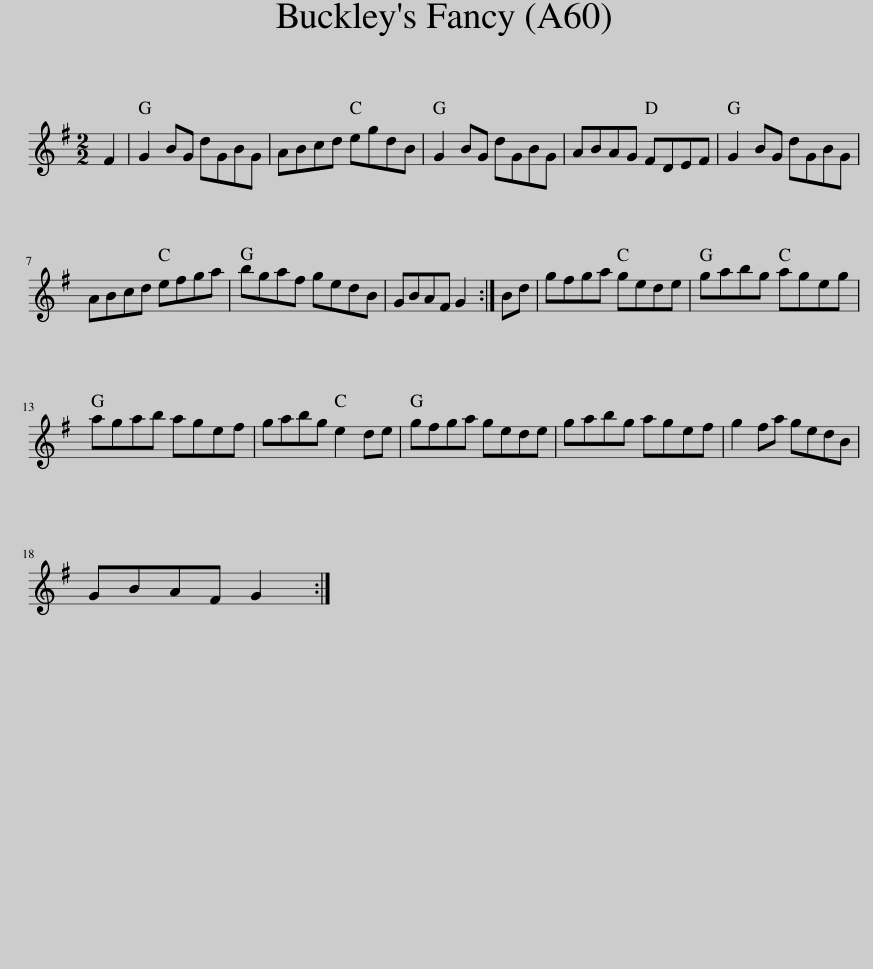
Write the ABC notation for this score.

X:1
L:1/8
M:2/2
I:linebreak $
K:G
V:1 treble
V:1
 F2 | G2 BG dGBG | ABcd egdB | G2 BG dGBG | ABAG FDEF | %5
 G2 BG dGBG |$ ABcd efga | bgaf gedB | GBAF G2 :| Bd | %10
 gfga gede | gabg ageg |$ agab agef | gabg e2 de | gfga gede | %15
 gabg agef | g2 fa gedB |$ GBAF G2 :| %18
